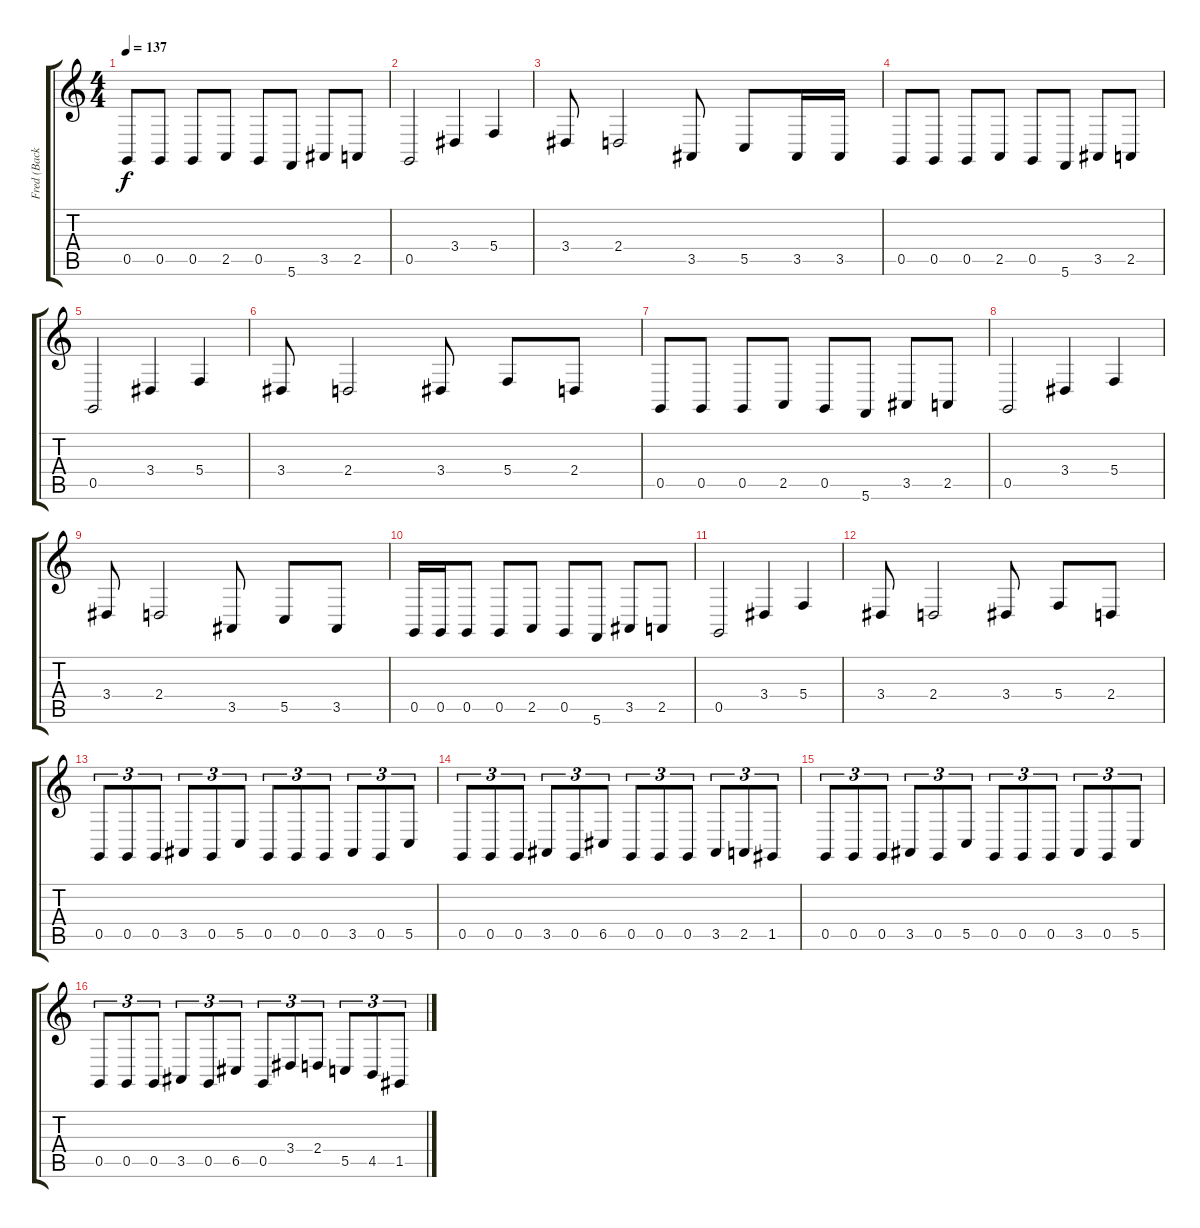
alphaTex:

\track ("Fred (Backing track)" "Fred (Back") {instrument harpsichord}
\staff {score tabs}
\tuning (D4 A3 F3 C3 G2 C2) {hide}
\ts (4 4)
\tempo 137
\clef g2
\ks c
0.5.8{dy f} 0.5.8 0.5.8 2.5.8 0.5.8 5.6.8 3.5.8 2.5.8 |
0.5.2 3.4.4 5.4.4 |
3.4.8 2.4.2 3.5.8 5.5.8 3.5.16 3.5.16 |
0.5.8 0.5.8 0.5.8 2.5.8 0.5.8 5.6.8 3.5.8 2.5.8 |
0.5.2 3.4.4 5.4.4 |
3.4.8 2.4.2 3.4.8 5.4.8 2.4.8 |
0.5.8 0.5.8 0.5.8 2.5.8 0.5.8 5.6.8 3.5.8 2.5.8 |
0.5.2 3.4.4 5.4.4 |
3.4.8 2.4.2 3.5.8 5.5.8 3.5.8 |
0.5.16 0.5.16 0.5.8 0.5.8 2.5.8 0.5.8 5.6.8 3.5.8 2.5.8 |
0.5.2 3.4.4 5.4.4 |
3.4.8 2.4.2 3.4.8 5.4.8 2.4.8 |
0.5.8{tu (3 2)} 0.5.8{tu (3 2)} 0.5.8{tu (3 2)} 3.5.8{tu (3 2)} 0.5.8{tu (3 2)} 5.5.8{tu (3 2)} 0.5.8{tu (3 2)} 0.5.8{tu (3 2)} 0.5.8{tu (3 2)} 3.5.8{tu (3 2)} 0.5.8{tu (3 2)} 5.5.8{tu (3 2)} |
0.5.8{tu (3 2)} 0.5.8{tu (3 2)} 0.5.8{tu (3 2)} 3.5.8{tu (3 2)} 0.5.8{tu (3 2)} 6.5.8{tu (3 2)} 0.5.8{tu (3 2)} 0.5.8{tu (3 2)} 0.5.8{tu (3 2)} 3.5.8{tu (3 2)} 2.5.8{tu (3 2)} 1.5.8{tu (3 2)} |
0.5.8{tu (3 2)} 0.5.8{tu (3 2)} 0.5.8{tu (3 2)} 3.5.8{tu (3 2)} 0.5.8{tu (3 2)} 5.5.8{tu (3 2)} 0.5.8{tu (3 2)} 0.5.8{tu (3 2)} 0.5.8{tu (3 2)} 3.5.8{tu (3 2)} 0.5.8{tu (3 2)} 5.5.8{tu (3 2)} |
0.5.8{tu (3 2)} 0.5.8{tu (3 2)} 0.5.8{tu (3 2)} 3.5.8{tu (3 2)} 0.5.8{tu (3 2)} 6.5.8{tu (3 2)} 0.5.8{tu (3 2)} 3.4.8{tu (3 2)} 2.4.8{tu (3 2)} 5.5.8{tu (3 2)} 4.5.8{tu (3 2)} 1.5.8{tu (3 2)}
